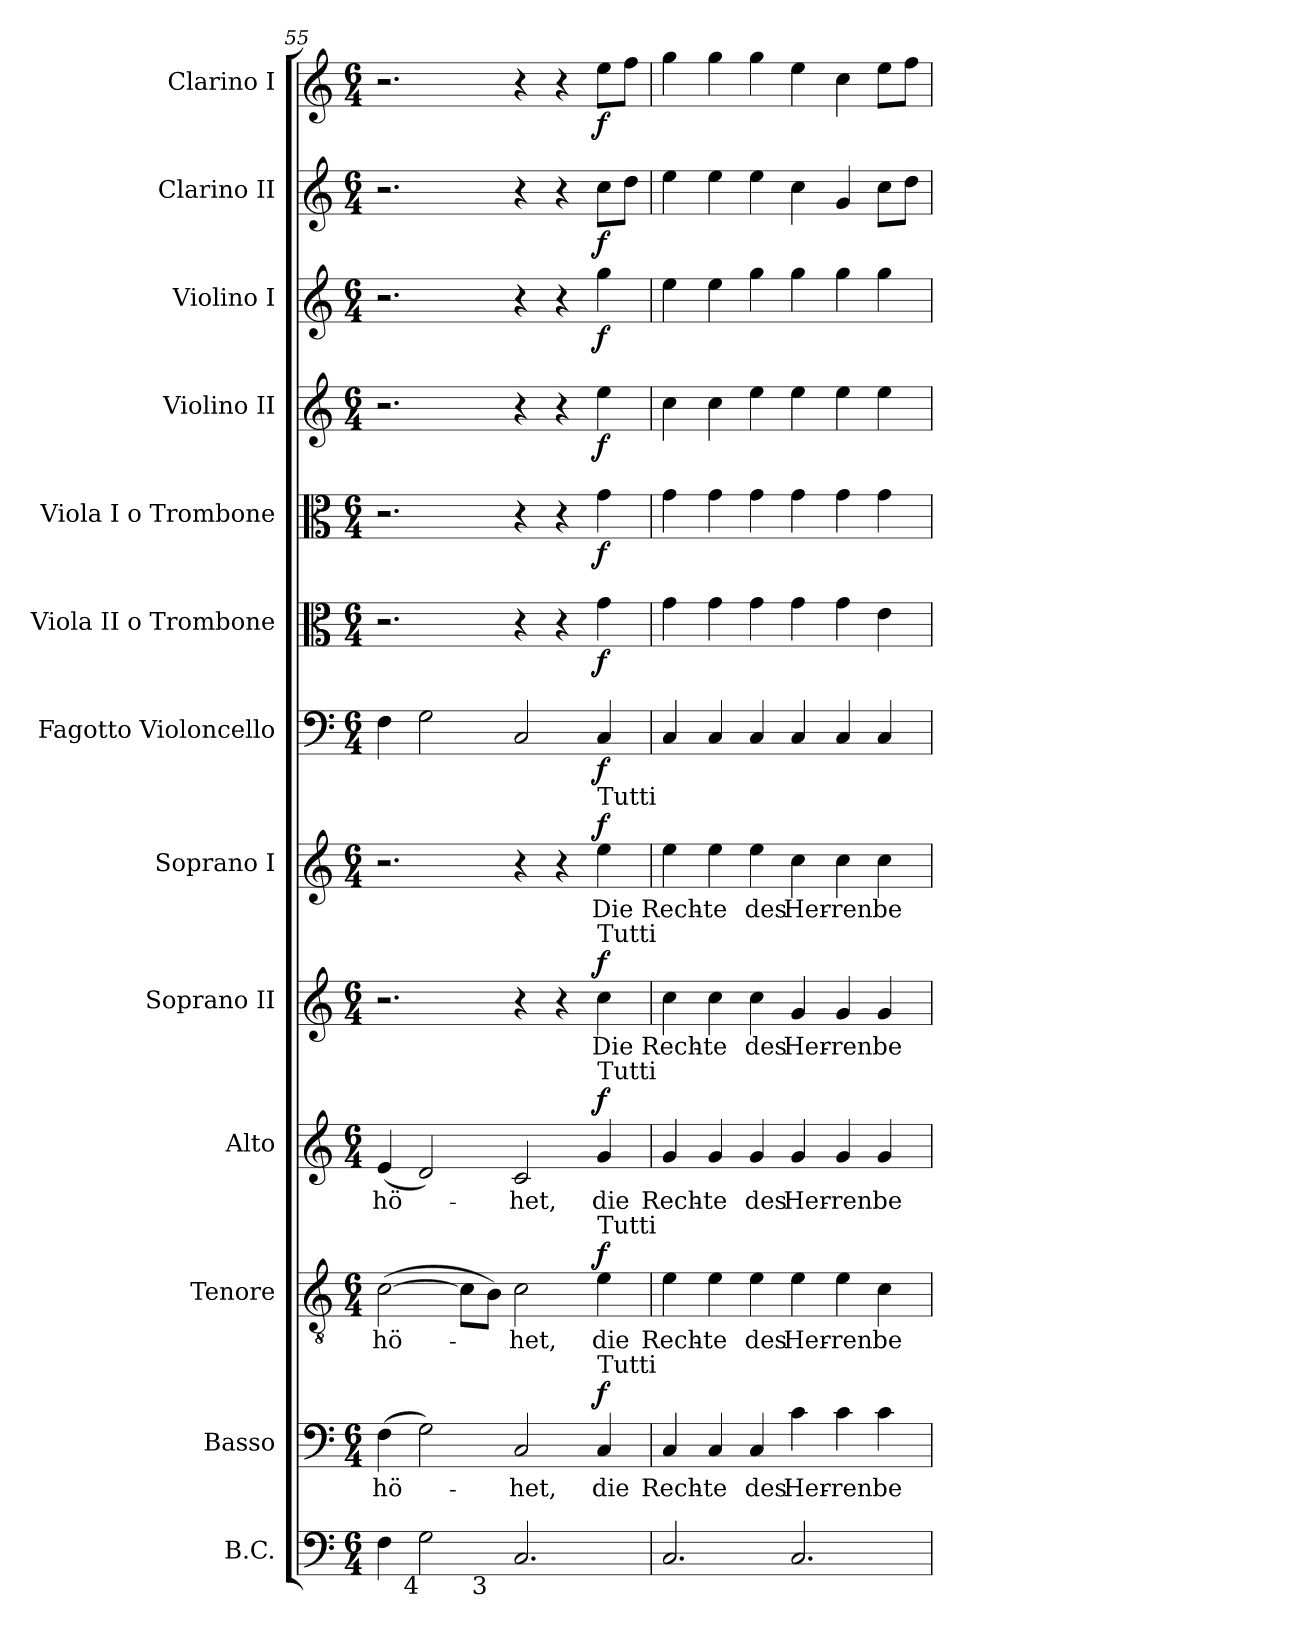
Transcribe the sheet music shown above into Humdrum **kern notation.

**kern	**kern	**text	**dynam	**kern	**text	**dynam	**kern	**text	**dynam	**kern	**text	**dynam	**kern	**text	**dynam	**kern	**dynam	**kern	**dynam	**kern	**dynam	**kern	**dynam	**kern	**dynam	**kern	**dynam	**kern	**dynam
*part13	*part12	*part12	*part12	*part11	*part11	*part11	*part10	*part10	*part10	*part9	*part9	*part9	*part8	*part8	*part8	*part7	*part7	*part6	*part6	*part5	*part5	*part4	*part4	*part3	*part3	*part2	*part2	*part1	*part1
*staff13	*staff12	*staff12	*staff12	*staff11	*staff11	*staff11	*staff10	*staff10	*staff10	*staff9	*staff9	*staff9	*staff8	*staff8	*staff8	*staff7	*staff7	*staff6	*staff6	*staff5	*staff5	*staff4	*staff4	*staff3	*staff3	*staff2	*staff2	*staff1	*staff1
*I"B.C.	*I"Basso	*	*	*I"Tenore	*	*	*I"Alto	*	*	*I"Soprano II	*	*	*I"Soprano I	*	*	*I"Fagotto Violoncello	*	*I"Viola II o Trombone	*	*I"Viola I o Trombone	*	*I"Violino II	*	*I"Violino I	*	*I"Clarino II	*	*I"Clarino I	*
*	*I'B.	*	*	*I'T.	*	*	*	*	*	*I'S.	*	*	*I'S.	*	*	*I'Fg.	*	*I'Vla.	*	*I'Vla.	*	*I'Vln. II	*	*I'Vln. I	*	*	*	*	*
!!LO:PB:g=z
*clefF4	*clefF4	*	*	*clefGv2	*	*	*clefG2	*	*	*clefG2	*	*	*clefG2	*	*	*clefF4	*	*clefC3	*	*clefC3	*	*clefG2	*	*clefG2	*	*clefG2	*	*clefG2	*
*	*	*	*	*ITrd7c12	*	*	*	*	*	*	*	*	*	*	*	*	*	*	*	*	*	*	*	*	*	*	*	*	*
*k[]	*k[]	*	*	*k[]	*	*	*k[]	*	*	*k[]	*	*	*k[]	*	*	*k[]	*	*k[]	*	*k[]	*	*k[]	*	*k[]	*	*k[]	*	*k[]	*
*C:	*C:	*	*	*C:	*	*	*C:	*	*	*C:	*	*	*C:	*	*	*C:	*	*C:	*	*C:	*	*C:	*	*C:	*	*C:	*	*C:	*
*M6/4	*M6/4	*	*	*M6/4	*	*	*M6/4	*	*	*M6/4	*	*	*M6/4	*	*	*M6/4	*	*M6/4	*	*M6/4	*	*M6/4	*	*M6/4	*	*M6/4	*	*M6/4	*
=55	=55	=55	=55	=55	=55	=55	=55	=55	=55	=55	=55	=55	=55	=55	=55	=55	=55	=55	=55	=55	=55	=55	=55	=55	=55	=55	=55	=55	=55
!	!	!LO:LY:b:color=#000000	!	!	!	!	!	!	!	!	!	!	!	!	!	!	!	!	!	!	!	!	!	!	!	!	!	!	!
!	!	!	!	!	!LO:LY:b:color=#000000	!	!	!	!	!	!	!	!	!	!	!	!	!	!	!	!	!	!	!	!	!	!	!	!
!	!	!	!	!	!	!	!	!LO:LY:b:color=#000000	!	!	!	!	!	!	!	!	!	!	!	!	!	!	!	!	!	!	!	!	!
*^	*	*	*	*	*	*	*	*	*	*	*	*	*	*	*	*	*	*	*	*	*	*	*	*	*	*	*	*	*
4Fi\	2ryy	(4Fi\	-hö-	.	([2Ci\	-hö-	.	(4ei/	-hö-	.	2.r	.	.	2.r	.	.	4Fi\	.	2.r	.	2.r	.	2.r	.	2.r	.	2.r	.	2.r	.
!LO:TX:b:rj:t=4	!	!	!	!	!	!	!	!	!	!	!	!	!	!	!	!	!	!	!	!	!	!	!	!	!	!	!	!	!	!
2Gi\	.	2Gi\)	.	.	.	.	.	2di/)	.	.	.	.	.	.	.	.	2Gi\	.	.	.	.	.	.	.	.	.	.	.	.	.
.	8ryy	.	.	.	8Ci\L]	.	.	.	.	.	.	.	.	.	.	.	.	.	.	.	.	.	.	.	.	.	.	.	.	.
!	!LO:TX:b:rj:t=3	!	!	!	!	!	!	!	!	!	!	!	!	!	!	!	!	!	!	!	!	!	!	!	!	!	!	!	!	!
.	2..ryy	.	.	.	8BBi\J)	.	.	.	.	.	.	.	.	.	.	.	.	.	.	.	.	.	.	.	.	.	.	.	.	.
!	!	!	!LO:LY:b:color=#000000	!	!	!	!	!	!	!	!	!	!	!	!	!	!	!	!	!	!	!	!	!	!	!	!	!	!	!
!	!	!	!	!	!	!LO:LY:b:color=#000000	!	!	!	!	!	!	!	!	!	!	!	!	!	!	!	!	!	!	!	!	!	!	!	!
!	!	!	!	!	!	!	!	!	!LO:LY:b:color=#000000	!	!	!	!	!	!	!	!	!	!	!	!	!	!	!	!	!	!	!	!	!
2.Ci/	.	2Ci/	-het,	.	2Ci\	-het,	.	2ci/	-het,	.	4r	.	.	4r	.	.	2Ci/	.	4r	.	4r	.	4r	.	4r	.	4r	.	4r	.
.	.	.	.	.	.	.	.	.	.	.	4r	.	.	4r	.	.	.	.	4r	.	4r	.	4r	.	4r	.	4r	.	4r	.
!	!	!	!LO:LY:b:color=#000000	!	!	!	!	!	!	!	!	!	!	!	!	!	!	!	!	!	!	!	!	!	!	!	!	!	!	!
!	!	!	!	!	!	!LO:LY:b:color=#000000	!	!	!	!	!	!	!	!	!	!	!	!	!	!	!	!	!	!	!	!	!	!	!	!
!	!	!	!	!	!	!	!	!	!LO:LY:b:color=#000000	!	!	!	!	!	!	!	!	!	!	!	!	!	!	!	!	!	!	!	!	!
!	!	!	!	!	!	!	!	!	!	!	!	!LO:LY:b:color=#000000	!	!	!	!	!	!	!	!	!	!	!	!	!	!	!	!	!	!
!	!	!	!	!	!	!	!	!	!	!	!	!	!	!LO:TX:a:t=Tutti	!	!	!	!	!	!	!	!	!	!	!	!	!	!	!	!
!	!	!	!	!	!	!	!	!	!	!	!LO:TX:a:t=Tutti	!	!	!	!	!	!	!	!	!	!	!	!	!	!	!	!	!	!	!
!	!	!	!	!	!	!	!	!LO:TX:a:t=Tutti	!	!	!	!	!	!	!	!	!	!	!	!	!	!	!	!	!	!	!	!	!	!
!	!	!	!	!	!LO:TX:a:t=Tutti	!	!	!	!	!	!	!	!	!	!	!	!	!	!	!	!	!	!	!	!	!	!	!	!	!
!	!	!LO:TX:a:t=Tutti	!	!	!	!	!	!	!	!	!	!	!	!	!	!	!	!	!	!	!	!	!	!	!	!	!	!	!	!
!	!	!	!	!	!	!	!	!	!	!	!	!	!	!	!LO:LY:b:color=#000000	!	!	!	!	!	!	!	!	!	!	!	!	!	!	!
.	.	4Ci/	die	f	4Ei\	die	f	4gi/	die	f	4cci\	Die	f	4eei\	Die	f	4Ci/	f	4gi\	f	4gi\	f	4eei\	f	4ggi\	f	8cci\L	f	8eei\L	f
.	.	.	.	.	.	.	.	.	.	.	.	.	.	.	.	.	.	.	.	.	.	.	.	.	.	.	8ddi\J	.	8ffi\J	.
*v	*v	*	*	*	*	*	*	*	*	*	*	*	*	*	*	*	*	*	*	*	*	*	*	*	*	*	*	*	*	*
=56	=56	=56	=56	=56	=56	=56	=56	=56	=56	=56	=56	=56	=56	=56	=56	=56	=56	=56	=56	=56	=56	=56	=56	=56	=56	=56	=56	=56	=56
*^	*	*	*	*	*	*	*	*	*	*	*	*	*	*	*	*	*	*	*	*	*	*	*	*	*	*	*	*	*
!	!	!	!LO:LY:b:color=#000000	!	!	!	!	!	!	!	!	!	!	!	!	!	!	!	!	!	!	!	!	!	!	!	!	!	!	!
*v	*v	*	*	*	*	*	*	*	*	*	*	*	*	*	*	*	*	*	*	*	*	*	*	*	*	*	*	*	*	*
*^	*	*	*	*	*	*	*	*	*	*	*	*	*	*	*	*	*	*	*	*	*	*	*	*	*	*	*	*	*
!	!	!	!	!	!	!LO:LY:b:color=#000000	!	!	!	!	!	!	!	!	!	!	!	!	!	!	!	!	!	!	!	!	!	!	!	!
*v	*v	*	*	*	*	*	*	*	*	*	*	*	*	*	*	*	*	*	*	*	*	*	*	*	*	*	*	*	*	*
*^	*	*	*	*	*	*	*	*	*	*	*	*	*	*	*	*	*	*	*	*	*	*	*	*	*	*	*	*	*
!	!	!	!	!	!	!	!	!	!LO:LY:b:color=#000000	!	!	!	!	!	!	!	!	!	!	!	!	!	!	!	!	!	!	!	!	!
*v	*v	*	*	*	*	*	*	*	*	*	*	*	*	*	*	*	*	*	*	*	*	*	*	*	*	*	*	*	*	*
*^	*	*	*	*	*	*	*	*	*	*	*	*	*	*	*	*	*	*	*	*	*	*	*	*	*	*	*	*	*
!	!	!	!	!	!	!	!	!	!	!	!	!LO:LY:b:color=#000000	!	!	!	!	!	!	!	!	!	!	!	!	!	!	!	!	!	!
*v	*v	*	*	*	*	*	*	*	*	*	*	*	*	*	*	*	*	*	*	*	*	*	*	*	*	*	*	*	*	*
*^	*	*	*	*	*	*	*	*	*	*	*	*	*	*	*	*	*	*	*	*	*	*	*	*	*	*	*	*	*
!	!	!	!	!	!	!	!	!	!	!	!	!	!	!	!LO:LY:b:color=#000000	!	!	!	!	!	!	!	!	!	!	!	!	!	!	!
*v	*v	*	*	*	*	*	*	*	*	*	*	*	*	*	*	*	*	*	*	*	*	*	*	*	*	*	*	*	*	*
2.Ci/	4Ci/	Rech-	.	4Ei\	Rech-	.	4gi/	Rech-	.	4cci\	Rech-	.	4eei\	Rech-	.	4Ci/	.	4gi\	.	4gi\	.	4cci\	.	4eei\	.	4eei\	.	4ggi\	.
!	!	!LO:LY:b:color=#000000	!	!	!	!	!	!	!	!	!	!	!	!	!	!	!	!	!	!	!	!	!	!	!	!	!	!	!
!	!	!	!	!	!LO:LY:b:color=#000000	!	!	!	!	!	!	!	!	!	!	!	!	!	!	!	!	!	!	!	!	!	!	!	!
!	!	!	!	!	!	!	!	!LO:LY:b:color=#000000	!	!	!	!	!	!	!	!	!	!	!	!	!	!	!	!	!	!	!	!	!
!	!	!	!	!	!	!	!	!	!	!	!LO:LY:b:color=#000000	!	!	!	!	!	!	!	!	!	!	!	!	!	!	!	!	!	!
!	!	!	!	!	!	!	!	!	!	!	!	!	!	!LO:LY:b:color=#000000	!	!	!	!	!	!	!	!	!	!	!	!	!	!	!
.	4Ci/	-te	.	4Ei\	-te	.	4gi/	-te	.	4cci\	-te	.	4eei\	-te	.	4Ci/	.	4gi\	.	4gi\	.	4cci\	.	4eei\	.	4eei\	.	4ggi\	.
!	!	!LO:LY:b:color=#000000	!	!	!	!	!	!	!	!	!	!	!	!	!	!	!	!	!	!	!	!	!	!	!	!	!	!	!
!	!	!	!	!	!LO:LY:b:color=#000000	!	!	!	!	!	!	!	!	!	!	!	!	!	!	!	!	!	!	!	!	!	!	!	!
!	!	!	!	!	!	!	!	!LO:LY:b:color=#000000	!	!	!	!	!	!	!	!	!	!	!	!	!	!	!	!	!	!	!	!	!
!	!	!	!	!	!	!	!	!	!	!	!LO:LY:b:color=#000000	!	!	!	!	!	!	!	!	!	!	!	!	!	!	!	!	!	!
!	!	!	!	!	!	!	!	!	!	!	!	!	!	!LO:LY:b:color=#000000	!	!	!	!	!	!	!	!	!	!	!	!	!	!	!
.	4Ci/	des	.	4Ei\	des	.	4gi/	des	.	4cci\	des	.	4eei\	des	.	4Ci/	.	4gi\	.	4gi\	.	4eei\	.	4ggi\	.	4eei\	.	4ggi\	.
!	!	!LO:LY:b:color=#000000	!	!	!	!	!	!	!	!	!	!	!	!	!	!	!	!	!	!	!	!	!	!	!	!	!	!	!
!	!	!	!	!	!LO:LY:b:color=#000000	!	!	!	!	!	!	!	!	!	!	!	!	!	!	!	!	!	!	!	!	!	!	!	!
!	!	!	!	!	!	!	!	!LO:LY:b:color=#000000	!	!	!	!	!	!	!	!	!	!	!	!	!	!	!	!	!	!	!	!	!
!	!	!	!	!	!	!	!	!	!	!	!LO:LY:b:color=#000000	!	!	!	!	!	!	!	!	!	!	!	!	!	!	!	!	!	!
!	!	!	!	!	!	!	!	!	!	!	!	!	!	!LO:LY:b:color=#000000	!	!	!	!	!	!	!	!	!	!	!	!	!	!	!
2.Ci/	4ci\	Her-	.	4Ei\	Her-	.	4gi/	Her-	.	4gi/	Her-	.	4cci\	Her-	.	4Ci/	.	4gi\	.	4gi\	.	4eei\	.	4ggi\	.	4cci\	.	4eei\	.
!	!	!LO:LY:b:color=#000000	!	!	!	!	!	!	!	!	!	!	!	!	!	!	!	!	!	!	!	!	!	!	!	!	!	!	!
!	!	!	!	!	!LO:LY:b:color=#000000	!	!	!	!	!	!	!	!	!	!	!	!	!	!	!	!	!	!	!	!	!	!	!	!
!	!	!	!	!	!	!	!	!LO:LY:b:color=#000000	!	!	!	!	!	!	!	!	!	!	!	!	!	!	!	!	!	!	!	!	!
!	!	!	!	!	!	!	!	!	!	!	!LO:LY:b:color=#000000	!	!	!	!	!	!	!	!	!	!	!	!	!	!	!	!	!	!
!	!	!	!	!	!	!	!	!	!	!	!	!	!	!LO:LY:b:color=#000000	!	!	!	!	!	!	!	!	!	!	!	!	!	!	!
.	4ci\	-ren	.	4Ei\	-ren	.	4gi/	-ren	.	4gi/	-ren	.	4cci\	-ren	.	4Ci/	.	4gi\	.	4gi\	.	4eei\	.	4ggi\	.	4gi/	.	4cci\	.
!	!	!LO:LY:b:color=#000000	!	!	!	!	!	!	!	!	!	!	!	!	!	!	!	!	!	!	!	!	!	!	!	!	!	!	!
!	!	!	!	!	!LO:LY:b:color=#000000	!	!	!	!	!	!	!	!	!	!	!	!	!	!	!	!	!	!	!	!	!	!	!	!
!	!	!	!	!	!	!	!	!LO:LY:b:color=#000000	!	!	!	!	!	!	!	!	!	!	!	!	!	!	!	!	!	!	!	!	!
!	!	!	!	!	!	!	!	!	!	!	!LO:LY:b:color=#000000	!	!	!	!	!	!	!	!	!	!	!	!	!	!	!	!	!	!
!	!	!	!	!	!	!	!	!	!	!	!	!	!	!LO:LY:b:color=#000000	!	!	!	!	!	!	!	!	!	!	!	!	!	!	!
.	4ci\	be-	.	4Ci\	be-	.	4gi/	be-	.	4gi/	be-	.	4cci\	be-	.	4Ci/	.	4ei\	.	4gi\	.	4eei\	.	4ggi\	.	8cci\L	.	8eei\L	.
.	.	.	.	.	.	.	.	.	.	.	.	.	.	.	.	.	.	.	.	.	.	.	.	.	.	8ddi\J	.	8ffi\J	.
=	=	=	=	=	=	=	=	=	=	=	=	=	=	=	=	=	=	=	=	=	=	=	=	=	=	=	=	=	=
*-	*-	*-	*-	*-	*-	*-	*-	*-	*-	*-	*-	*-	*-	*-	*-	*-	*-	*-	*-	*-	*-	*-	*-	*-	*-	*-	*-	*-	*-
